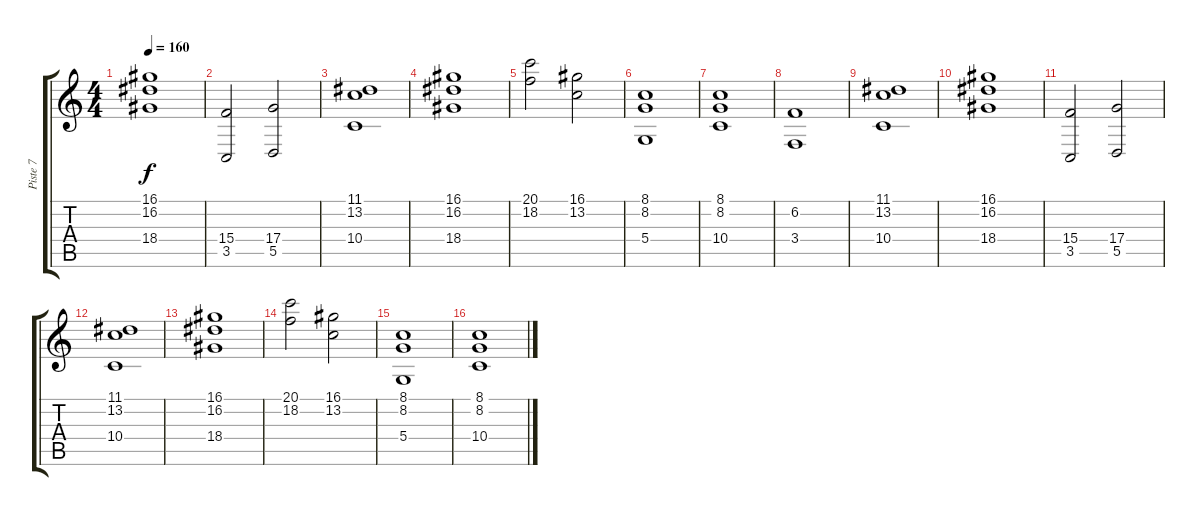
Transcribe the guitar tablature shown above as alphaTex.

\track ("Piste 7" "Piste 7") {instrument tremolostrings}
\staff {score tabs}
\tuning (E4 B3 G3 D3 A2 E2) {hide}
\ts (4 4)
\tempo 160
\clef g2
\ks c
(16.1 16.2 18.4).1{dy f} |
(15.4 3.5).2 (17.4 5.5).2 |
(11.1 13.2 10.4).1 |
(16.1 16.2 18.4).1 |
(20.1 18.2).2 (16.1 13.2).2 |
(8.1 8.2 5.4).1 |
(8.1 8.2 10.4).1 |
(6.2 3.4).1 |
(11.1 13.2 10.4).1 |
(16.1 16.2 18.4).1 |
(15.4 3.5).2 (17.4 5.5).2 |
(11.1 13.2 10.4).1 |
(16.1 16.2 18.4).1 |
(20.1 18.2).2 (16.1 13.2).2 |
(8.1 8.2 5.4).1 |
(8.1 8.2 10.4).1
